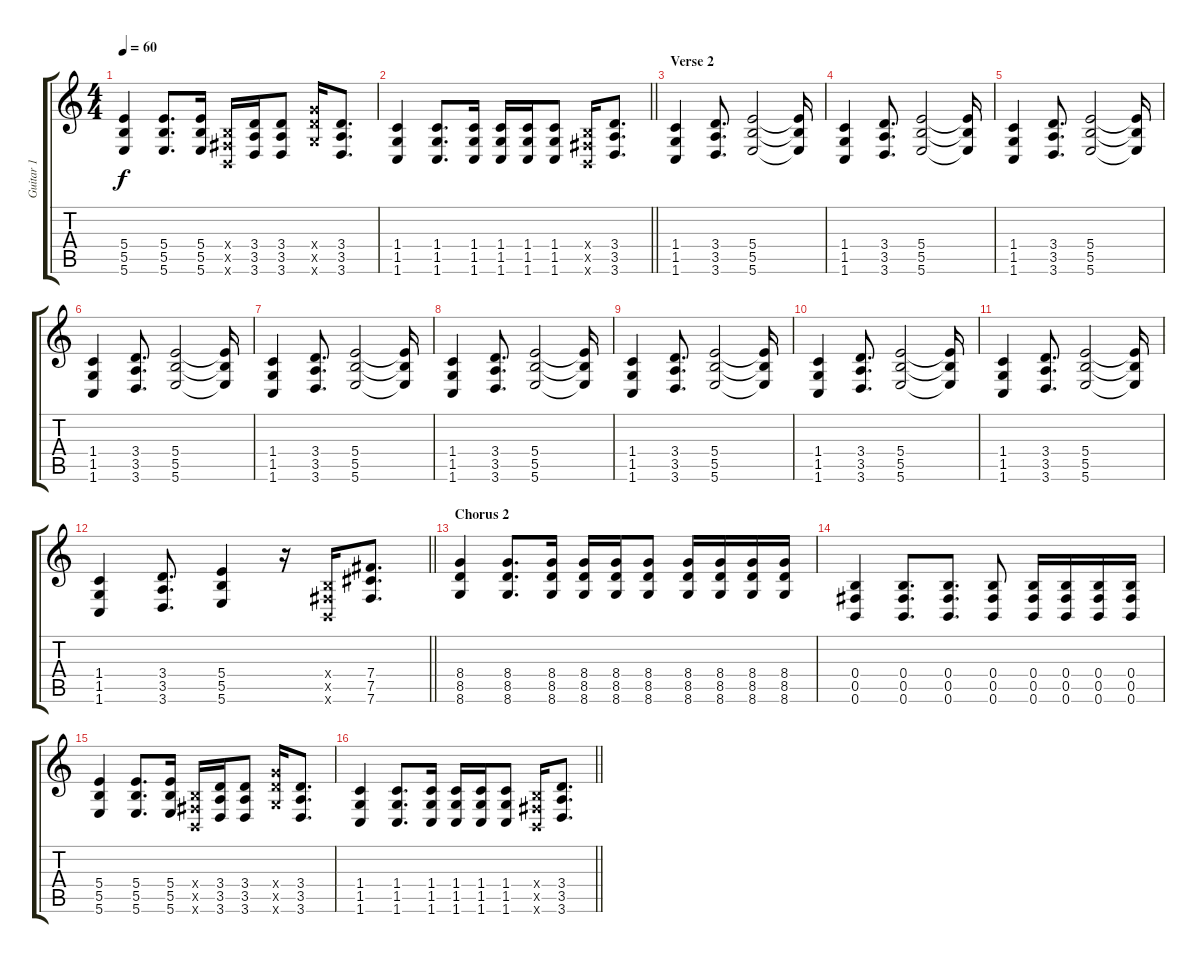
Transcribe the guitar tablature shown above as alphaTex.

\track ("Guitar 1" "Guitar 1") {instrument overdrivenguitar}
\staff {score tabs}
\tuning (Db4 Ab3 E3 B2 Gb2 B1) {hide}
\ts (4 4)
\tempo 60
\clef g2
\ks c
(5.4 5.5 5.6).4{dy f} (5.4 5.5 5.6).8{d} (5.4 5.5 5.6).16 (0.4{x} 0.5{x} 0.6{x}).16 (3.4 3.5 3.6).16 (3.4 3.5 3.6).8 (8.4{x} 8.5{x} 8.6{x}).16 (3.4 3.5 3.6).8{d} |
\barLineRight lightlight
(1.4 1.5 1.6).4 (1.4 1.5 1.6).8{d} (1.4 1.5 1.6).16 (1.4 1.5 1.6).16 (1.4 1.5 1.6).16 (1.4 1.5 1.6).8 (0.4{x} 0.5{x} 0.6{x}).16 (3.4 3.5 3.6).8{d} |
\section ("" "Verse 2")
(1.4 1.5 1.6).4 (3.4 3.5 3.6).8{d} (5.4 5.5 5.6).2 (5.4{t} 5.5{t} 5.6{t}).16 |
(1.4 1.5 1.6).4 (3.4 3.5 3.6).8{d} (5.4 5.5 5.6).2 (5.4{t} 5.5{t} 5.6{t}).16 |
(1.4 1.5 1.6).4 (3.4 3.5 3.6).8{d} (5.4 5.5 5.6).2 (5.4{t} 5.5{t} 5.6{t}).16 |
(1.4 1.5 1.6).4 (3.4 3.5 3.6).8{d} (5.4 5.5 5.6).2 (5.4{t} 5.5{t} 5.6{t}).16 |
(1.4 1.5 1.6).4 (3.4 3.5 3.6).8{d} (5.4 5.5 5.6).2 (5.4{t} 5.5{t} 5.6{t}).16 |
(1.4 1.5 1.6).4 (3.4 3.5 3.6).8{d} (5.4 5.5 5.6).2 (5.4{t} 5.5{t} 5.6{t}).16 |
(1.4 1.5 1.6).4 (3.4 3.5 3.6).8{d} (5.4 5.5 5.6).2 (5.4{t} 5.5{t} 5.6{t}).16 |
(1.4 1.5 1.6).4 (3.4 3.5 3.6).8{d} (5.4 5.5 5.6).2 (5.4{t} 5.5{t} 5.6{t}).16 |
(1.4 1.5 1.6).4 (3.4 3.5 3.6).8{d} (5.4 5.5 5.6).2 (5.4{t} 5.5{t} 5.6{t}).16 |
\barLineRight lightlight
(1.4 1.5 1.6).4 (3.4 3.5 3.6).8{d} (5.4 5.5 5.6).4 r.16 (0.4{x} 0.5{x} 0.6{x}).16 (7.4 7.5 7.6).8{d} |
\section ("" "Chorus 2")
(8.4 8.5 8.6).4 (8.4 8.5 8.6).8{d} (8.4 8.5 8.6).16 (8.4 8.5 8.6).16 (8.4 8.5 8.6).16 (8.4 8.5 8.6).8 (8.4 8.5 8.6).16 (8.4 8.5 8.6).16 (8.4 8.5 8.6).16 (8.4 8.5 8.6).16 |
(0.4 0.5 0.6).4 (0.4 0.5 0.6).8{d} (0.4 0.5 0.6).8{d} (0.4 0.5 0.6).8 (0.4 0.5 0.6).16 (0.4 0.5 0.6).16 (0.4 0.5 0.6).16 (0.4 0.5 0.6).16 |
(5.4 5.5 5.6).4 (5.4 5.5 5.6).8{d} (5.4 5.5 5.6).16 (0.4{x} 0.5{x} 0.6{x}).16 (3.4 3.5 3.6).16 (3.4 3.5 3.6).8 (8.4{x} 8.5{x} 8.6{x}).16 (3.4 3.5 3.6).8{d} |
\barLineRight lightlight
(1.4 1.5 1.6).4 (1.4 1.5 1.6).8{d} (1.4 1.5 1.6).16 (1.4 1.5 1.6).16 (1.4 1.5 1.6).16 (1.4 1.5 1.6).8 (0.4{x} 0.5{x} 0.6{x}).16 (3.4 3.5 3.6).8{d}
